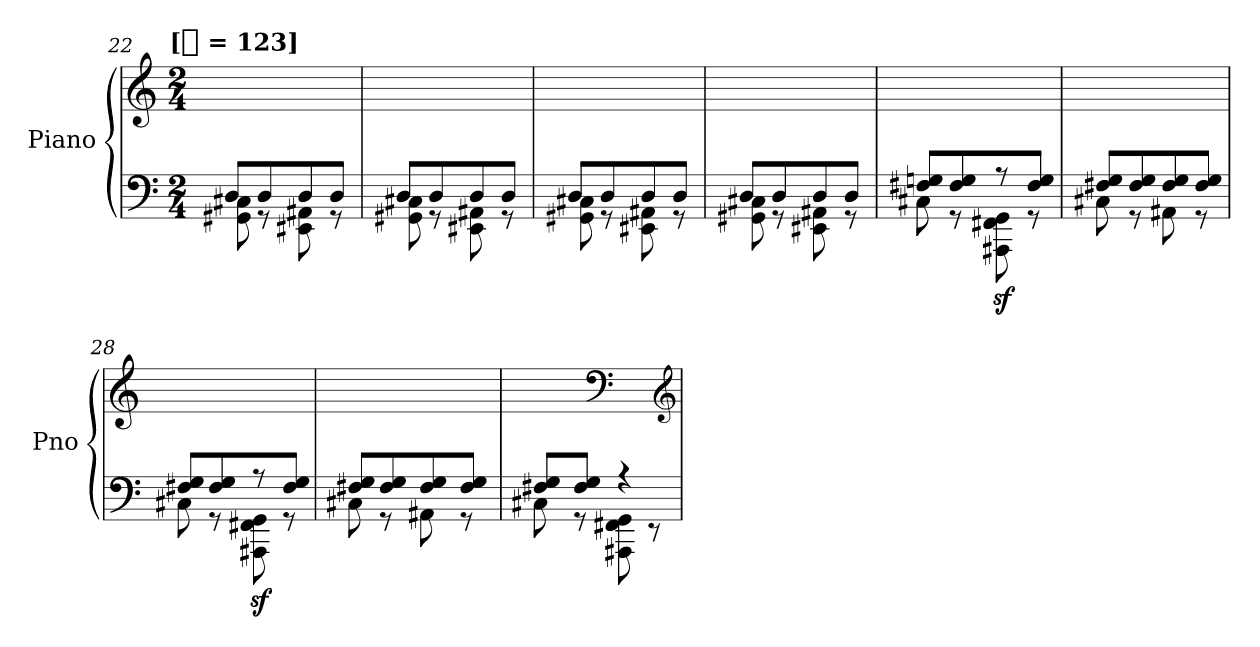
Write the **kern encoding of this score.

**kern	**kern
*part1	*part1
*staff2	*staff1
*I"Piano	*
*I'Pno	*
*clefF4	*clefG2
*k[]	*k[]
*C:	*C:
!!LO:TX:omd:t=[[quarter] = 123]
*M2/4	*M2/4
*MM123	*MM123
=22	=22
*^	*
8DL	8GG#X 8C#X	2ryy
8D	8r	.
8D	8EE#X 8AA#X	.
8DJ	8r	.
=23	=23	=23
8DL	8GG#X 8C#X	2ryy
8D	8r	.
8D	8EE#X 8AA#X	.
8DJ	8r	.
=24	=24	=24
8DL	8GG#X 8C#X	2ryy
8D	8r	.
8D	8EE#X 8AA#X	.
8DJ	8r	.
=25	=25	=25
8DL	8GG#X 8C#X	2ryy
8D	8r	.
8D	8EE#X 8AA#X	.
8DJ	8r	.
=26	=26	=26
8F#X 8GnL	8C#X	2ryy
8F# 8G	8r	.
8r	8AAA#Xz< 8FF#Xz< 8GGz<	.
8F# 8GJ	8r	.
=27	=27	=27
8F#X 8GL	8C#X	2ryy
8F# 8G	8r	.
8F# 8G	8AA#X	.
8F# 8GJ	8r	.
=28	=28	=28
8F#X 8GL	8C#X	2ryy
8F# 8G	8r	.
8r	8AAA#Xz< 8FF#Xz< 8GGz<	.
8F# 8GJ	8r	.
=29	=29	=29
8F#X 8GL	8C#X	8ryy
8F# 8G	8r	16ryy
.	.	16ryy
8F# 8G	8AA#X	16ryy
.	.	16ryy
8F# 8GJ	8r	16ryy
.	.	16ryy
=30	=30	=30
8F#X 8GL	8C#X	16ryy
.	.	16ryy
8F# 8GJ	8r	8ryy
*	*	*clefF4
4r	8AAA#X 8FF#X 8GG	8ryy
.	8r	8ryy
*v	*v	*
*	*clefG2
=	=
*-	*-
